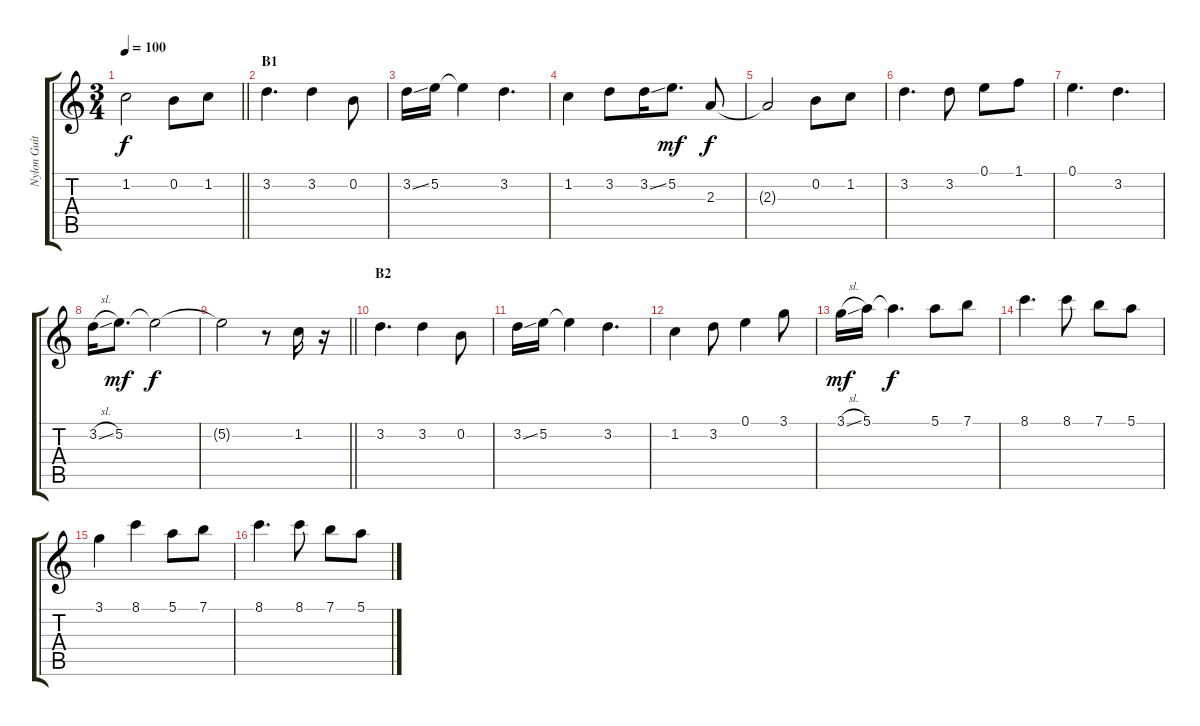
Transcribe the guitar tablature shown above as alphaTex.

\track ("Nylon Guitar" "Nylon Guit") {instrument acousticguitarnylon}
\staff {score tabs}
\tuning (E4 B3 G3 D3 A2 E2) {hide}
\ts (3 4)
\tempo 100
\clef g2
\barLineRight lightlight
\ks c
1.2.2{dy f} 0.2.8 1.2.8 |
\section ("" "B1")
3.2.4{d} 3.2.4 0.2.8 |
3.2{ss}.16 5.2.16 5.2{t}.4 3.2.4{d} |
1.2.4 3.2.8 3.2{ss}.16 5.2.8{d dy mf} 2.3.8{dy f} |
2.3{t}.2 0.2.8 1.2.8 |
3.2.4{d} 3.2.8 0.1.8 1.1.8 |
0.1.4{d} 3.2.4{d} |
3.2{sl}.16 5.2.8{d dy mf} 5.2{t}.2{dy f} |
\barLineRight lightlight
5.2{t}.2 r.8 1.2.16 r.16 |
\section ("" "B2")
3.2.4{d} 3.2.4 0.2.8 |
3.2{ss}.16 5.2.16 5.2{t}.4 3.2.4{d} |
1.2.4 3.2.8 0.1.4 3.1.8 |
3.1{sl}.16{dy mf} 5.1.16 5.1{t}.4{d dy f} 5.1.8 7.1.8 |
8.1.4{d} 8.1.8 7.1.8 5.1.8 |
3.1.4 8.1.4 5.1.8 7.1.8 |
8.1.4{d} 8.1.8 7.1.8 5.1.8
